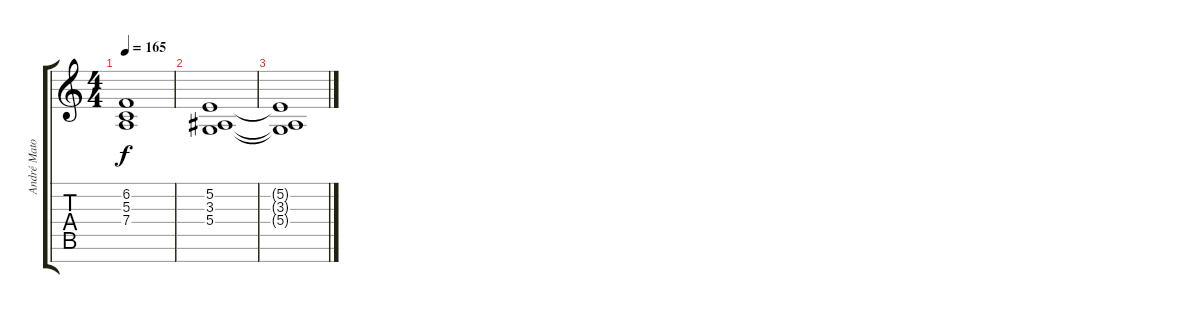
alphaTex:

\track ("André Matos - Reed Organ" "André Mato") {instrument reedorgan}
\staff {score tabs}
\tuning (E4 B3 G3 D3 A2 E2 B1) {hide}
\ts (4 4)
\tempo 165
\clef g2
\ks c
(6.2{t} 5.3{t} 7.4{t}).1{dy f} |
(5.2 3.3 5.4).1 |
(5.2{t} 3.3{t} 5.4{t}).1
